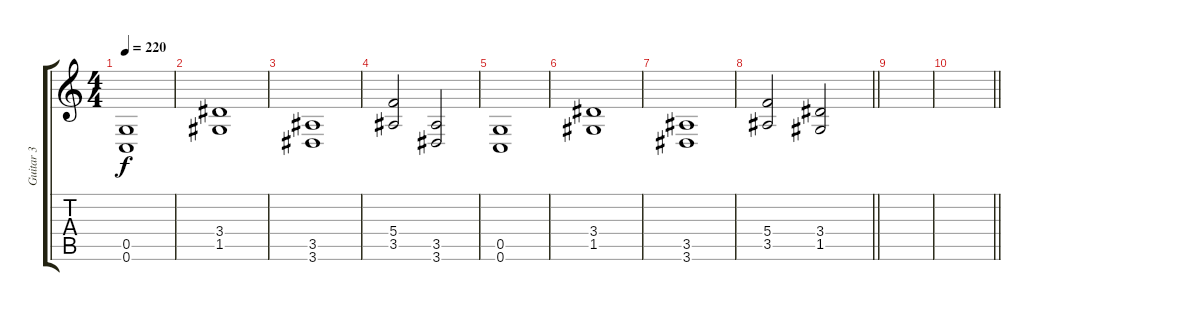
\track ("Guitar 3" "Guitar 3") {instrument distortionguitar}
\staff {score tabs}
\tuning (D4 A3 F3 C3 G2 C2) {hide}
\ts (4 4)
\tempo 220
\clef g2
\ks c
(0.5 0.6).1{dy f} |
(3.4 1.5).1 |
(3.5 3.6).1 |
(5.4 3.5).2 (3.5 3.6).2 |
(0.5 0.6).1 |
(3.4 1.5).1 |
(3.5 3.6).1 |
\barLineRight lightlight
(5.4 3.5).2 (3.4 1.5).2 |
|
\barLineRight lightlight
